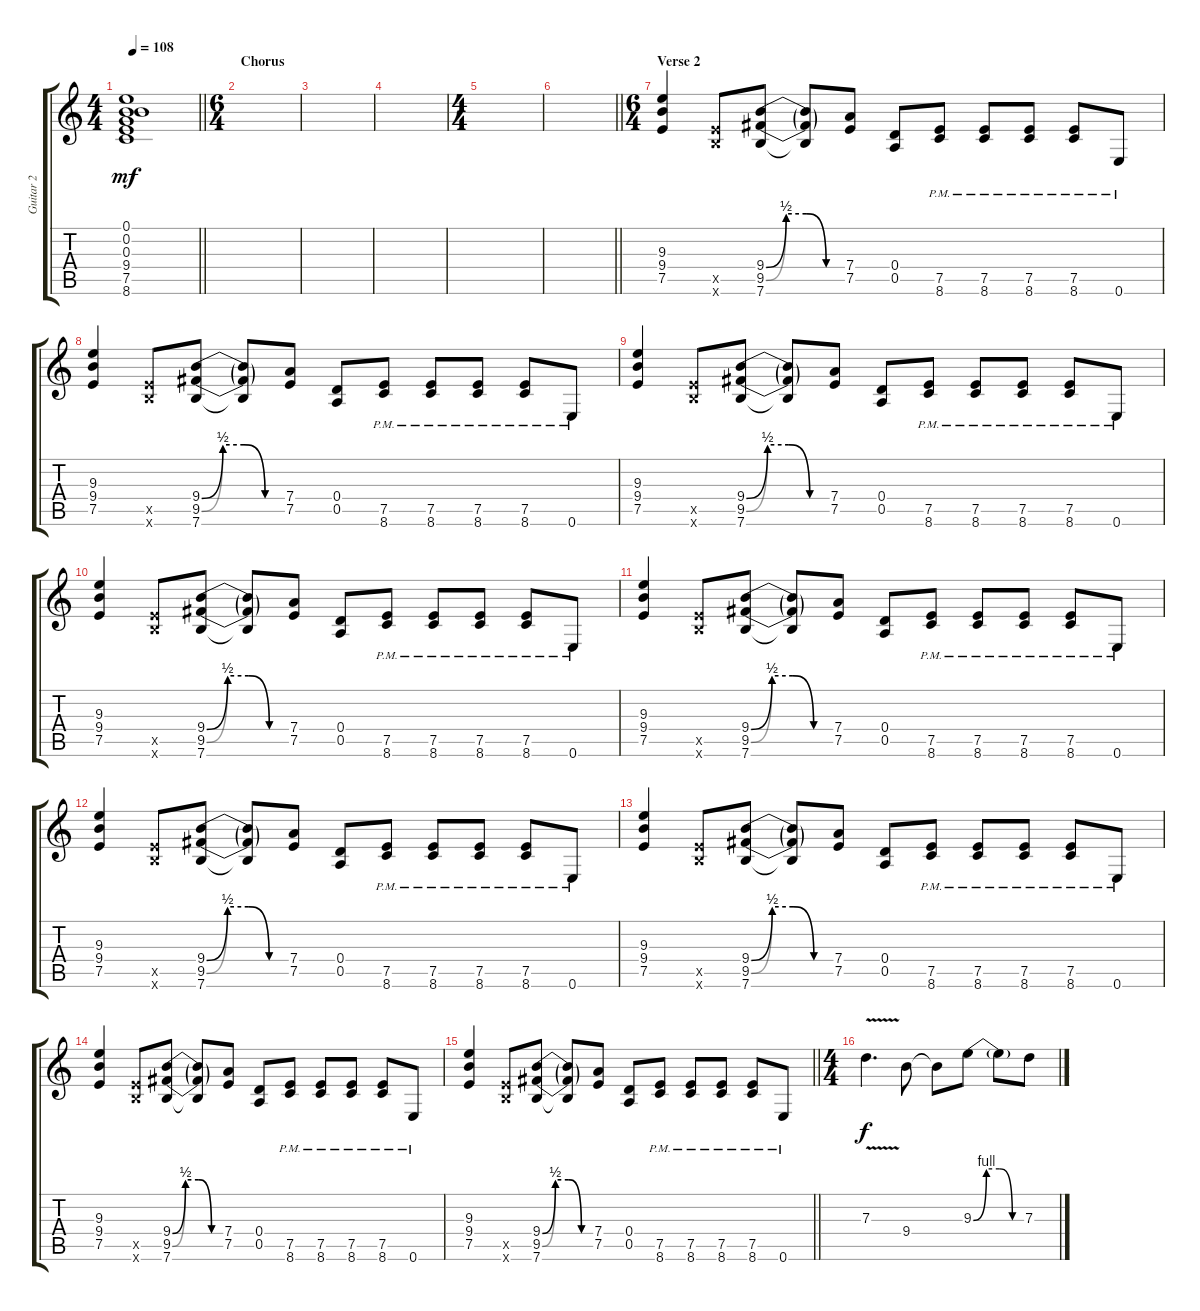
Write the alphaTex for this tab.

\track ("Guitar 2" "Guitar 2") {instrument distortionguitar}
\staff {score tabs}
\tuning (E4 B3 G3 D3 A2 E2) {hide}
\ts (4 4)
\tempo 108
\clef g2
\barLineRight lightlight
\ks c
(0.1{t} 0.2{t} 0.3{t} 9.4{t} 7.5{t} 8.6{t}).1{dy mf} |
\ts (6 4)
\section ("" "Chorus")
|
|
|
\ts (4 4)
|
\barLineRight lightlight
|
\ts (6 4)
\section ("" "Verse 2")
(9.3 9.4 7.5).4 (7.5{x} 7.6{x}).8 (9.4{be (custom 0 0 15 2 30 2 45 0 60 0)} 9.5{be (custom 0 0 15 2 30 2 45 0 60 0)} 7.6).8 (9.4{t} 9.5{t} 7.6{t}).8 (7.4 7.5).8 (0.4 0.5).8 (7.5{pm} 8.6{pm}).8 (7.5{pm} 8.6{pm}).8 (7.5{pm} 8.6{pm}).8 (7.5{pm} 8.6{pm}).8 0.6{pm}.8 |
(9.3 9.4 7.5).4 (7.5{x} 7.6{x}).8 (9.4{be (custom 0 0 15 2 30 2 45 0 60 0)} 9.5{be (custom 0 0 15 2 30 2 45 0 60 0)} 7.6).8 (9.4{t} 9.5{t} 7.6{t}).8 (7.4 7.5).8 (0.4 0.5).8 (7.5{pm} 8.6{pm}).8 (7.5{pm} 8.6{pm}).8 (7.5{pm} 8.6{pm}).8 (7.5{pm} 8.6{pm}).8 0.6{pm}.8 |
(9.3 9.4 7.5).4 (7.5{x} 7.6{x}).8 (9.4{be (custom 0 0 15 2 30 2 45 0 60 0)} 9.5{be (custom 0 0 15 2 30 2 45 0 60 0)} 7.6).8 (9.4{t} 9.5{t} 7.6{t}).8 (7.4 7.5).8 (0.4 0.5).8 (7.5{pm} 8.6{pm}).8 (7.5{pm} 8.6{pm}).8 (7.5{pm} 8.6{pm}).8 (7.5{pm} 8.6{pm}).8 0.6{pm}.8 |
(9.3 9.4 7.5).4 (7.5{x} 7.6{x}).8 (9.4{be (custom 0 0 15 2 30 2 45 0 60 0)} 9.5{be (custom 0 0 15 2 30 2 45 0 60 0)} 7.6).8 (9.4{t} 9.5{t} 7.6{t}).8 (7.4 7.5).8 (0.4 0.5).8 (7.5{pm} 8.6{pm}).8 (7.5{pm} 8.6{pm}).8 (7.5{pm} 8.6{pm}).8 (7.5{pm} 8.6{pm}).8 0.6{pm}.8 |
(9.3 9.4 7.5).4 (7.5{x} 7.6{x}).8 (9.4{be (custom 0 0 15 2 30 2 45 0 60 0)} 9.5{be (custom 0 0 15 2 30 2 45 0 60 0)} 7.6).8 (9.4{t} 9.5{t} 7.6{t}).8 (7.4 7.5).8 (0.4 0.5).8 (7.5{pm} 8.6{pm}).8 (7.5{pm} 8.6{pm}).8 (7.5{pm} 8.6{pm}).8 (7.5{pm} 8.6{pm}).8 0.6{pm}.8 |
(9.3 9.4 7.5).4 (7.5{x} 7.6{x}).8 (9.4{be (custom 0 0 15 2 30 2 45 0 60 0)} 9.5{be (custom 0 0 15 2 30 2 45 0 60 0)} 7.6).8 (9.4{t} 9.5{t} 7.6{t}).8 (7.4 7.5).8 (0.4 0.5).8 (7.5{pm} 8.6{pm}).8 (7.5{pm} 8.6{pm}).8 (7.5{pm} 8.6{pm}).8 (7.5{pm} 8.6{pm}).8 0.6{pm}.8 |
(9.3 9.4 7.5).4 (7.5{x} 7.6{x}).8 (9.4{be (custom 0 0 15 2 30 2 45 0 60 0)} 9.5{be (custom 0 0 15 2 30 2 45 0 60 0)} 7.6).8 (9.4{t} 9.5{t} 7.6{t}).8 (7.4 7.5).8 (0.4 0.5).8 (7.5{pm} 8.6{pm}).8 (7.5{pm} 8.6{pm}).8 (7.5{pm} 8.6{pm}).8 (7.5{pm} 8.6{pm}).8 0.6{pm}.8 |
(9.3 9.4 7.5).4 (7.5{x} 7.6{x}).8 (9.4{be (custom 0 0 15 2 30 2 45 0 60 0)} 9.5{be (custom 0 0 15 2 30 2 45 0 60 0)} 7.6).8 (9.4{t} 9.5{t} 7.6{t}).8 (7.4 7.5).8 (0.4 0.5).8 (7.5{pm} 8.6{pm}).8 (7.5{pm} 8.6{pm}).8 (7.5{pm} 8.6{pm}).8 (7.5{pm} 8.6{pm}).8 0.6{pm}.8 |
\barLineRight lightlight
(9.3 9.4 7.5).4 (7.5{x} 7.6{x}).8 (9.4{be (custom 0 0 15 2 30 2 45 0 60 0)} 9.5{be (custom 0 0 15 2 30 2 45 0 60 0)} 7.6).8 (9.4{t} 9.5{t} 7.6{t}).8 (7.4 7.5).8 (0.4 0.5).8 (7.5{pm} 8.6{pm}).8 (7.5{pm} 8.6{pm}).8 (7.5{pm} 8.6{pm}).8 (7.5{pm} 8.6{pm}).8 0.6{pm}.8 |
\ts (4 4)
7.3{v}.4{d dy f} 9.4.8 9.4{t}.8 9.3{be (custom 0 0 15 4 30 4 45 0 60 0)}.8 9.3{t}.8 7.3.8
